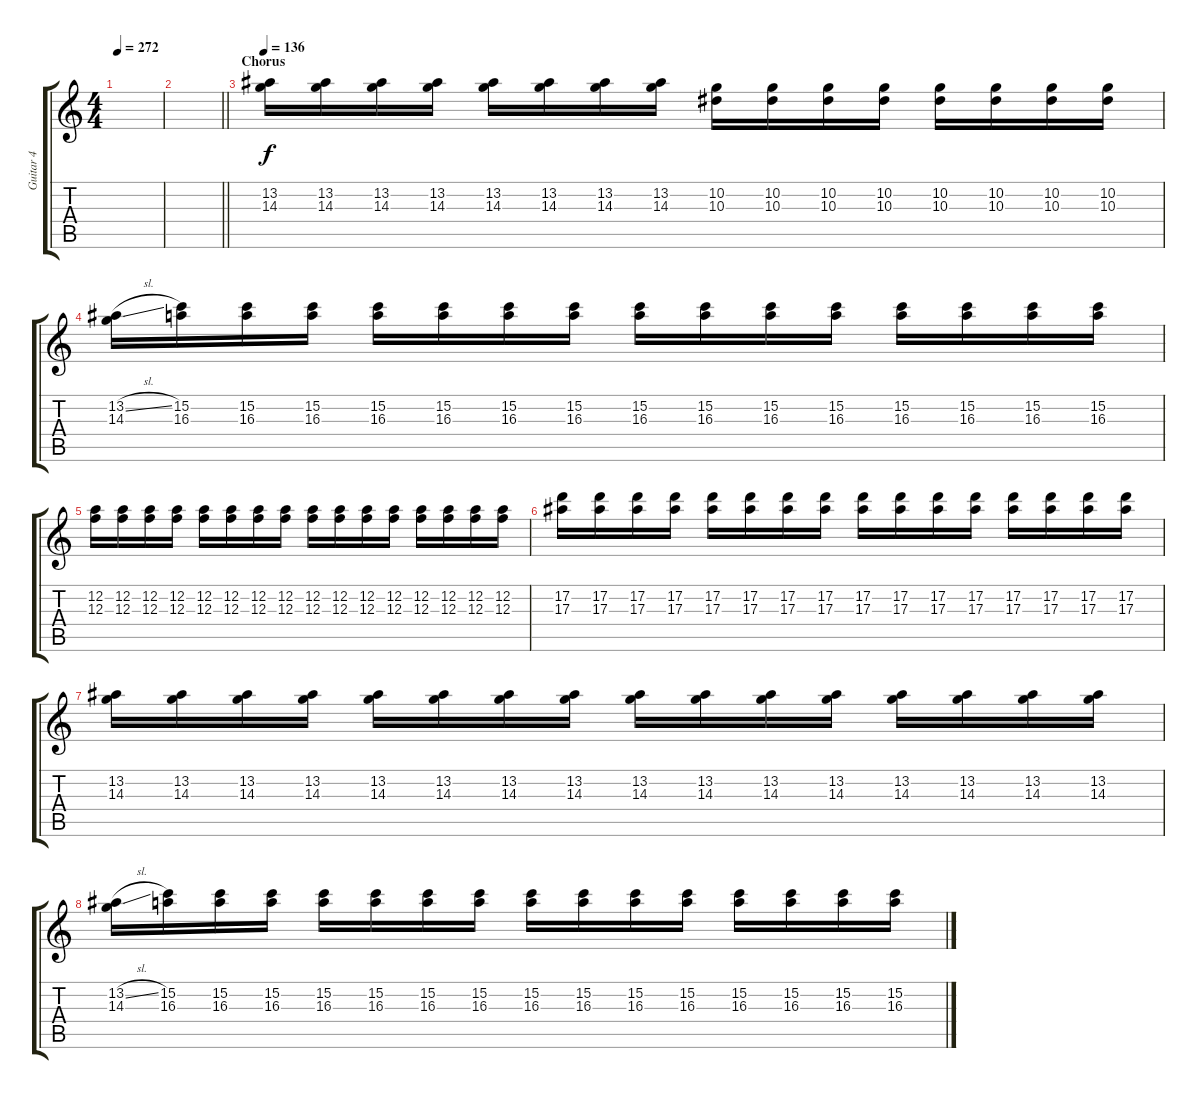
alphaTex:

\track ("Guitar 4" "Guitar 4") {instrument electricguitarclean}
\staff {score tabs}
\tuning (D4 A3 F3 C3 G2 C2) {hide}
\ts (4 4)
\tempo 272
\clef g2
\ks c
|
\barLineRight lightlight
|
\section ("" "Chorus")
\tempo 136
(13.2 14.3).16{volume 14 balance 15 instrument electricguitarclean} (13.2 14.3).16 (13.2 14.3).16 (13.2 14.3).16 (13.2 14.3).16 (13.2 14.3).16 (13.2 14.3).16 (13.2 14.3).16 (10.2 10.3).16 (10.2 10.3).16 (10.2 10.3).16 (10.2 10.3).16 (10.2 10.3).16 (10.2 10.3).16 (10.2 10.3).16 (10.2 10.3).16 |
(13.2{sl} 14.3).16 (15.2 16.3).16 (15.2 16.3).16 (15.2 16.3).16 (15.2 16.3).16 (15.2 16.3).16 (15.2 16.3).16 (15.2 16.3).16 (15.2 16.3).16 (15.2 16.3).16 (15.2 16.3).16 (15.2 16.3).16 (15.2 16.3).16 (15.2 16.3).16 (15.2 16.3).16 (15.2 16.3).16 |
(12.2 12.3).16 (12.2 12.3).16 (12.2 12.3).16 (12.2 12.3).16 (12.2 12.3).16 (12.2 12.3).16 (12.2 12.3).16 (12.2 12.3).16 (12.2 12.3).16 (12.2 12.3).16 (12.2 12.3).16 (12.2 12.3).16 (12.2 12.3).16 (12.2 12.3).16 (12.2 12.3).16 (12.2 12.3).16 |
(17.2 17.3).16 (17.2 17.3).16 (17.2 17.3).16 (17.2 17.3).16 (17.2 17.3).16 (17.2 17.3).16 (17.2 17.3).16 (17.2 17.3).16 (17.2 17.3).16 (17.2 17.3).16 (17.2 17.3).16 (17.2 17.3).16 (17.2 17.3).16 (17.2 17.3).16 (17.2 17.3).16 (17.2 17.3).16 |
(13.2 14.3).16 (13.2 14.3).16 (13.2 14.3).16 (13.2 14.3).16 (13.2 14.3).16 (13.2 14.3).16 (13.2 14.3).16 (13.2 14.3).16 (13.2 14.3).16 (13.2 14.3).16 (13.2 14.3).16 (13.2 14.3).16 (13.2 14.3).16 (13.2 14.3).16 (13.2 14.3).16 (13.2 14.3).16 |
(13.2{sl} 14.3).16 (15.2 16.3).16 (15.2 16.3).16 (15.2 16.3).16 (15.2 16.3).16 (15.2 16.3).16 (15.2 16.3).16 (15.2 16.3).16 (15.2 16.3).16 (15.2 16.3).16 (15.2 16.3).16 (15.2 16.3).16 (15.2 16.3).16 (15.2 16.3).16 (15.2 16.3).16 (15.2 16.3).16
